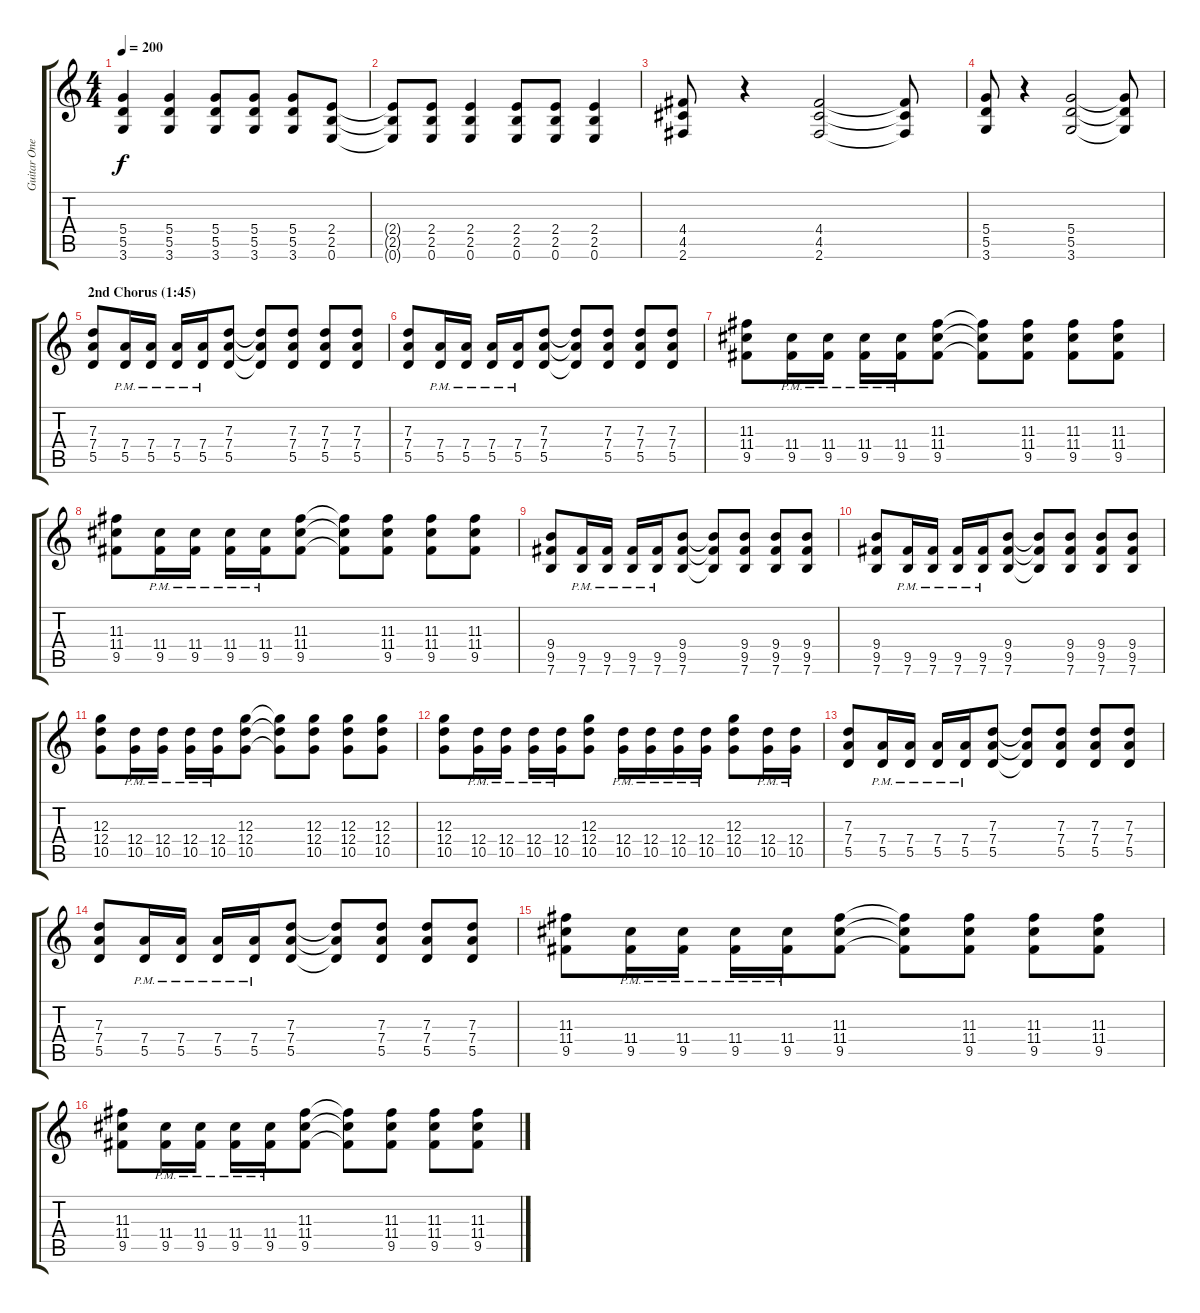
\track ("Guitar One" "Guitar One") {instrument distortionguitar}
\staff {score tabs}
\tuning (E4 B3 G3 D3 A2 E2) {hide}
\ts (4 4)
\tempo 200
\clef g2
\ks c
(5.4 5.5 3.6).4{dy f} (5.4 5.5 3.6).4 (5.4 5.5 3.6).8 (5.4 5.5 3.6).8 (5.4 5.5 3.6).8 (2.4 2.5 0.6).8 |
(2.4{t} 2.5{t} 0.6{t}).8 (2.4 2.5 0.6).8 (2.4 2.5 0.6).4 (2.4 2.5 0.6).8 (2.4 2.5 0.6).8 (2.4 2.5 0.6).4 |
(4.4 4.5 2.6).8 r.4 (4.4 4.5 2.6).2 (4.4{t} 4.5{t} 2.6{t}).8 |
(5.4 5.5 3.6).8 r.4 (5.4 5.5 3.6).2 (5.4{t} 5.5{t} 3.6{t}).8 |
\section ("" "2nd Chorus (1:45)")
(7.3 7.4 5.5).8 (7.4{pm} 5.5{pm}).16 (7.4{pm} 5.5{pm}).16 (7.4{pm} 5.5{pm}).16 (7.4{pm} 5.5{pm}).16 (7.3 7.4 5.5).8 (7.3{t} 7.4{t} 5.5{t}).8 (7.3 7.4 5.5).8 (7.3 7.4 5.5).8 (7.3 7.4 5.5).8 |
(7.3 7.4 5.5).8 (7.4{pm} 5.5{pm}).16 (7.4{pm} 5.5{pm}).16 (7.4{pm} 5.5{pm}).16 (7.4{pm} 5.5{pm}).16 (7.3 7.4 5.5).8 (7.3{t} 7.4{t} 5.5{t}).8 (7.3 7.4 5.5).8 (7.3 7.4 5.5).8 (7.3 7.4 5.5).8 |
(11.3 11.4 9.5).8 (11.4{pm} 9.5{pm}).16 (11.4{pm} 9.5{pm}).16 (11.4{pm} 9.5{pm}).16 (11.4{pm} 9.5{pm}).16 (11.3 11.4 9.5).8 (11.3{t} 11.4{t} 9.5{t}).8 (11.3 11.4 9.5).8 (11.3 11.4 9.5).8 (11.3 11.4 9.5).8 |
(11.3 11.4 9.5).8 (11.4{pm} 9.5{pm}).16 (11.4{pm} 9.5{pm}).16 (11.4{pm} 9.5{pm}).16 (11.4{pm} 9.5{pm}).16 (11.3 11.4 9.5).8 (11.3{t} 11.4{t} 9.5{t}).8 (11.3 11.4 9.5).8 (11.3 11.4 9.5).8 (11.3 11.4 9.5).8 |
(9.4 9.5 7.6).8 (9.5{pm} 7.6{pm}).16 (9.5{pm} 7.6{pm}).16 (9.5{pm} 7.6{pm}).16 (9.5{pm} 7.6{pm}).16 (9.4 9.5 7.6).8 (9.4{t} 9.5{t} 7.6{t}).8 (9.4 9.5 7.6).8 (9.4 9.5 7.6).8 (9.4 9.5 7.6).8 |
(9.4 9.5 7.6).8 (9.5{pm} 7.6{pm}).16 (9.5{pm} 7.6{pm}).16 (9.5{pm} 7.6{pm}).16 (9.5{pm} 7.6{pm}).16 (9.4 9.5 7.6).8 (9.4{t} 9.5{t} 7.6{t}).8 (9.4 9.5 7.6).8 (9.4 9.5 7.6).8 (9.4 9.5 7.6).8 |
(12.3 12.4 10.5).8 (12.4{pm} 10.5{pm}).16 (12.4{pm} 10.5{pm}).16 (12.4{pm} 10.5{pm}).16 (12.4{pm} 10.5{pm}).16 (12.3 12.4 10.5).8 (12.3{t} 12.4{t} 10.5{t}).8 (12.3 12.4 10.5).8 (12.3 12.4 10.5).8 (12.3 12.4 10.5).8 |
(12.3 12.4 10.5).8 (12.4{pm} 10.5{pm}).16 (12.4{pm} 10.5{pm}).16 (12.4{pm} 10.5{pm}).16 (12.4{pm} 10.5{pm}).16 (12.3 12.4 10.5).8 (12.4{pm} 10.5{pm}).16 (12.4{pm} 10.5{pm}).16 (12.4{pm} 10.5{pm}).16 (12.4{pm} 10.5{pm}).16 (12.3 12.4 10.5).8 (12.4{pm} 10.5{pm}).16 (12.4{pm} 10.5{pm}).16 |
(7.3 7.4 5.5).8 (7.4{pm} 5.5{pm}).16 (7.4{pm} 5.5{pm}).16 (7.4{pm} 5.5{pm}).16 (7.4{pm} 5.5{pm}).16 (7.3 7.4 5.5).8 (7.3{t} 7.4{t} 5.5{t}).8 (7.3 7.4 5.5).8 (7.3 7.4 5.5).8 (7.3 7.4 5.5).8 |
(7.3 7.4 5.5).8 (7.4{pm} 5.5{pm}).16 (7.4{pm} 5.5{pm}).16 (7.4{pm} 5.5{pm}).16 (7.4{pm} 5.5{pm}).16 (7.3 7.4 5.5).8 (7.3{t} 7.4{t} 5.5{t}).8 (7.3 7.4 5.5).8 (7.3 7.4 5.5).8 (7.3 7.4 5.5).8 |
(11.3 11.4 9.5).8 (11.4{pm} 9.5{pm}).16 (11.4{pm} 9.5{pm}).16 (11.4{pm} 9.5{pm}).16 (11.4{pm} 9.5{pm}).16 (11.3 11.4 9.5).8 (11.3{t} 11.4{t} 9.5{t}).8 (11.3 11.4 9.5).8 (11.3 11.4 9.5).8 (11.3 11.4 9.5).8 |
(11.3 11.4 9.5).8 (11.4{pm} 9.5{pm}).16 (11.4{pm} 9.5{pm}).16 (11.4{pm} 9.5{pm}).16 (11.4{pm} 9.5{pm}).16 (11.3 11.4 9.5).8 (11.3{t} 11.4{t} 9.5{t}).8 (11.3 11.4 9.5).8 (11.3 11.4 9.5).8 (11.3 11.4 9.5).8
